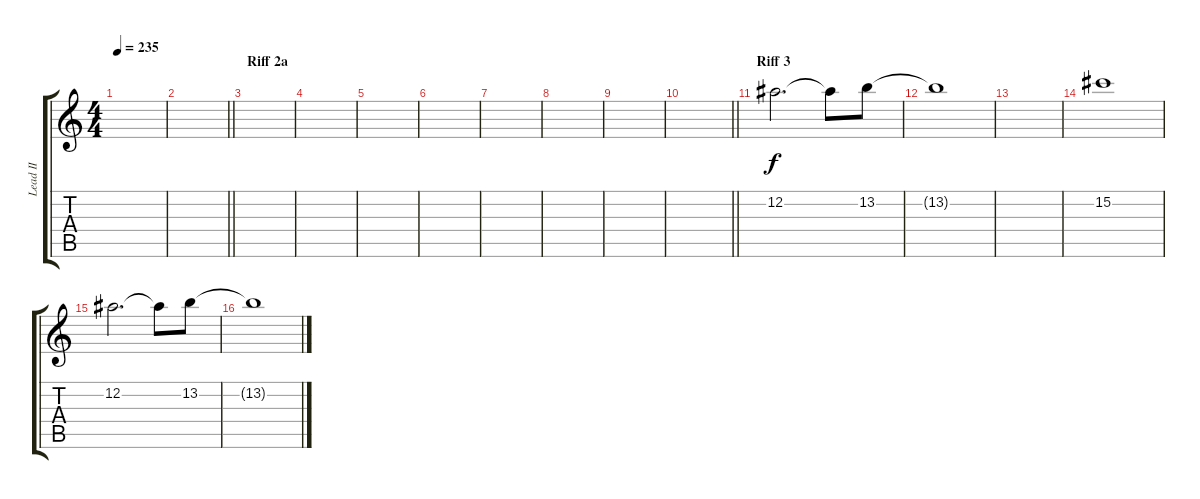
\track ("Lead II" "Lead II") {instrument overdrivenguitar}
\staff {score tabs}
\tuning (Eb4 Bb3 Gb3 Db3 Ab2 Eb2) {hide}
\ts (4 4)
\tempo 235
\clef g2
\ks aminor
|
\barLineRight lightlight
|
\section ("" "Riff 2a")
|
|
|
|
|
|
|
\barLineRight lightlight
|
\section ("" "Riff 3")
12.2.2{d} 12.2{t}.8 13.2.8 |
13.2{t}.1 |
|
15.2.1 |
12.2.2{d} 12.2{t}.8 13.2.8 |
13.2{t}.1
